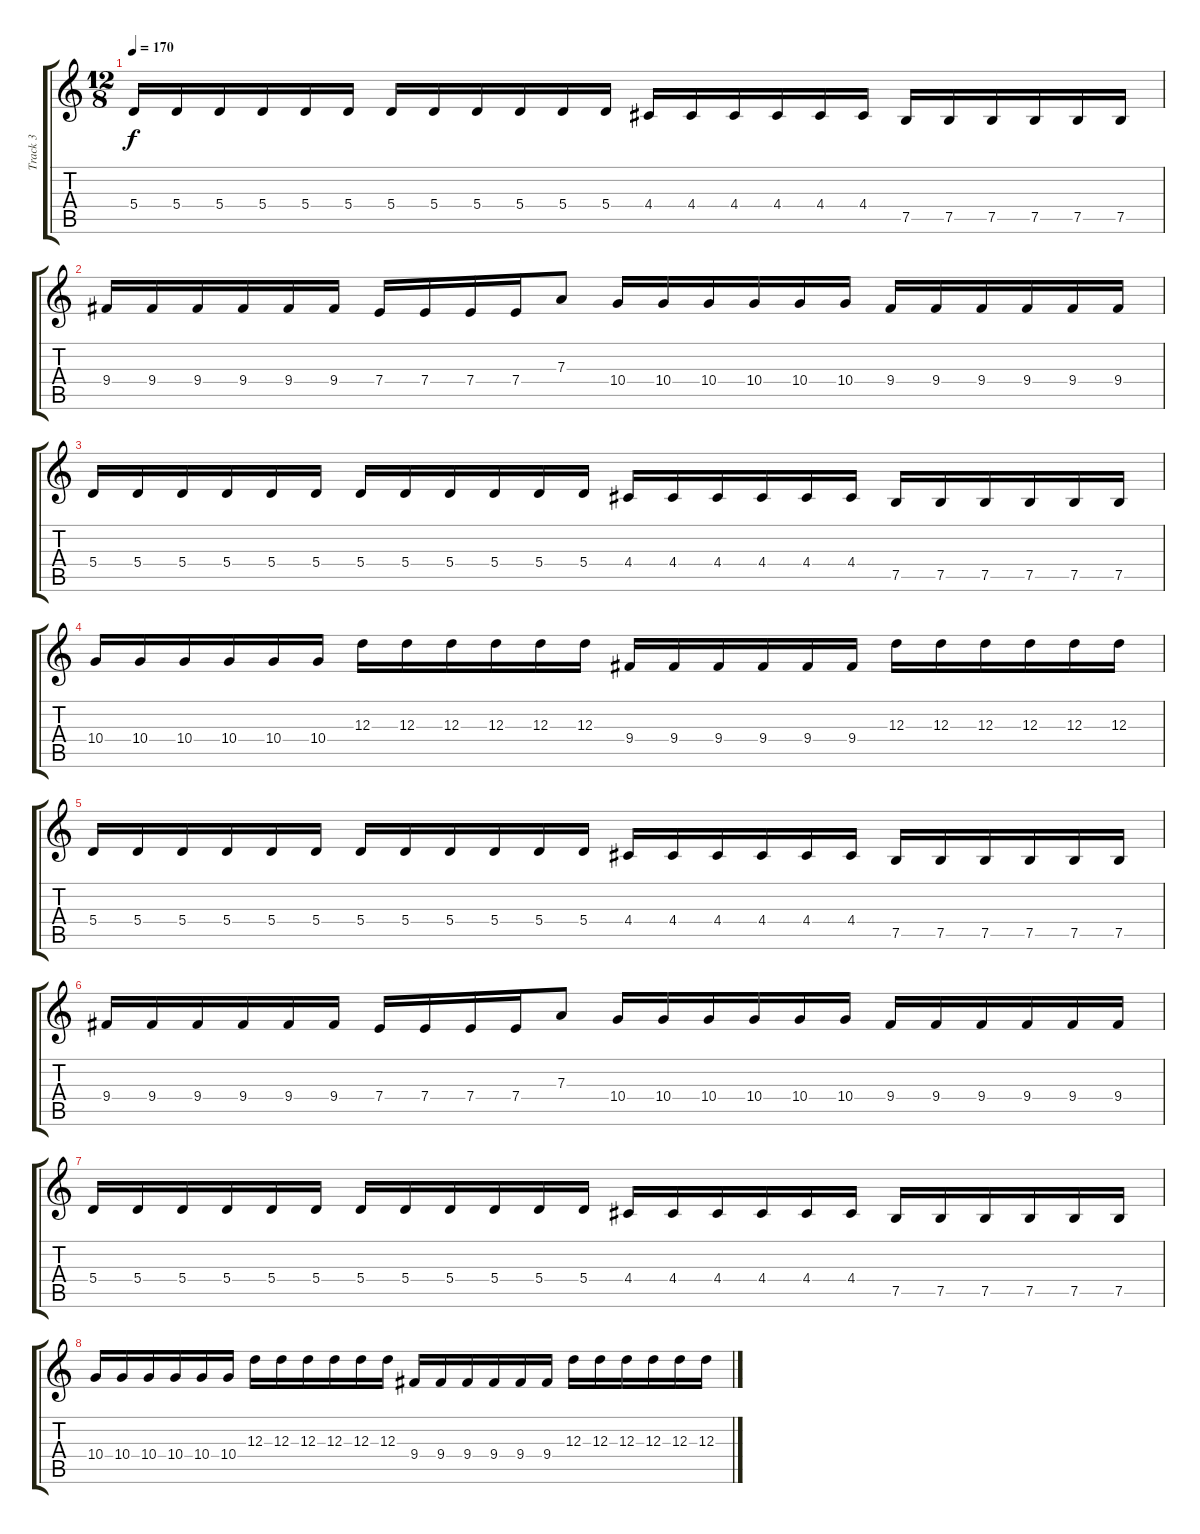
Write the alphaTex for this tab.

\track ("Track 3" "Track 3") {instrument overdrivenguitar}
\staff {score tabs}
\tuning (B3 Gb3 D3 A2 E2 B1) {hide}
\ts (12 8)
\tempo 170
\clef g2
\ks c
5.4.16{dy f} 5.4.16 5.4.16 5.4.16 5.4.16 5.4.16 5.4.16 5.4.16 5.4.16 5.4.16 5.4.16 5.4.16 4.4.16 4.4.16 4.4.16 4.4.16 4.4.16 4.4.16 7.5.16 7.5.16 7.5.16 7.5.16 7.5.16 7.5.16 |
9.4.16 9.4.16 9.4.16 9.4.16 9.4.16 9.4.16 7.4.16 7.4.16 7.4.16 7.4.16 7.3.8 10.4.16 10.4.16 10.4.16 10.4.16 10.4.16 10.4.16 9.4.16 9.4.16 9.4.16 9.4.16 9.4.16 9.4.16 |
5.4.16 5.4.16 5.4.16 5.4.16 5.4.16 5.4.16 5.4.16 5.4.16 5.4.16 5.4.16 5.4.16 5.4.16 4.4.16 4.4.16 4.4.16 4.4.16 4.4.16 4.4.16 7.5.16 7.5.16 7.5.16 7.5.16 7.5.16 7.5.16 |
10.4.16 10.4.16 10.4.16 10.4.16 10.4.16 10.4.16 12.3.16 12.3.16 12.3.16 12.3.16 12.3.16 12.3.16 9.4.16 9.4.16 9.4.16 9.4.16 9.4.16 9.4.16 12.3.16 12.3.16 12.3.16 12.3.16 12.3.16 12.3.16 |
5.4.16 5.4.16 5.4.16 5.4.16 5.4.16 5.4.16 5.4.16 5.4.16 5.4.16 5.4.16 5.4.16 5.4.16 4.4.16 4.4.16 4.4.16 4.4.16 4.4.16 4.4.16 7.5.16 7.5.16 7.5.16 7.5.16 7.5.16 7.5.16 |
9.4.16 9.4.16 9.4.16 9.4.16 9.4.16 9.4.16 7.4.16 7.4.16 7.4.16 7.4.16 7.3.8 10.4.16 10.4.16 10.4.16 10.4.16 10.4.16 10.4.16 9.4.16 9.4.16 9.4.16 9.4.16 9.4.16 9.4.16 |
5.4.16 5.4.16 5.4.16 5.4.16 5.4.16 5.4.16 5.4.16 5.4.16 5.4.16 5.4.16 5.4.16 5.4.16 4.4.16 4.4.16 4.4.16 4.4.16 4.4.16 4.4.16 7.5.16 7.5.16 7.5.16 7.5.16 7.5.16 7.5.16 |
10.4.16 10.4.16 10.4.16 10.4.16 10.4.16 10.4.16 12.3.16 12.3.16 12.3.16 12.3.16 12.3.16 12.3.16 9.4.16 9.4.16 9.4.16 9.4.16 9.4.16 9.4.16 12.3.16 12.3.16 12.3.16 12.3.16 12.3.16 12.3.16
